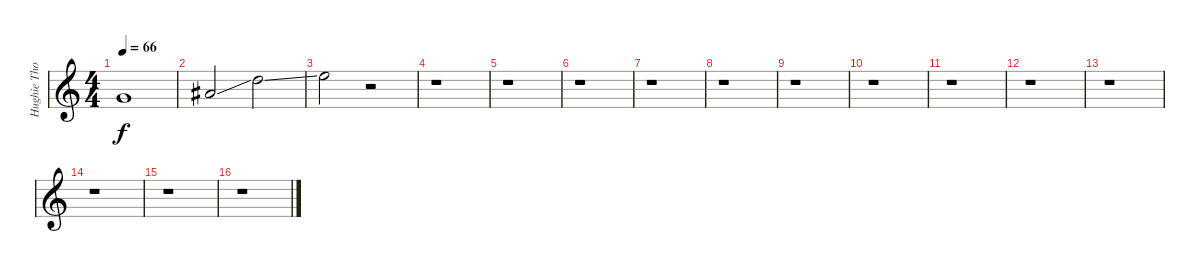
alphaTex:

\track ("Hughie Thomasson Vocals" "Hughie Tho") {instrument violin}
\staff {score}
\tuning (E4 B3 G3 D3 A2 E2) {hide}
\ts (4 4)
\tempo 66
\clef g2
\ks c
3.1.1{dy f} |
6.1{ss}.2 10.1{ss}.2 |
12.1.2 r.2 |
r.1 |
r.1 |
r.1 |
r.1 |
r.1 |
r.1 |
r.1 |
r.1 |
r.1 |
r.1 |
r.1 |
r.1 |
r.1
